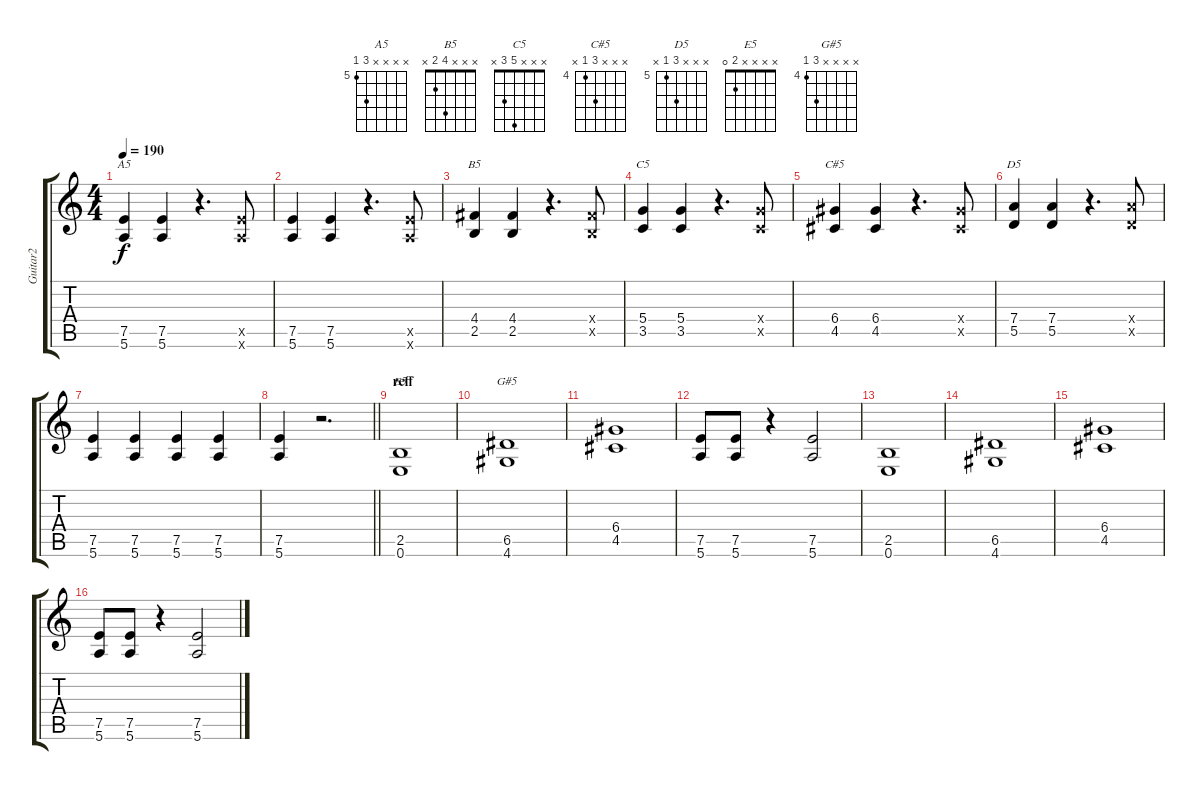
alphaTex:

\track ("Guitar2" "Guitar2") {instrument distortionguitar}
\staff {score tabs}
\tuning (E4 B3 G3 D3 A2 E2) {hide}
\chord ("A5" x x x x 7 5) {firstfret 5}
\chord ("B5" x x x 4 2 x)
\chord ("C5" x x x 5 3 x)
\chord ("C#5" x x x 6 4 x) {firstfret 4}
\chord ("D5" x x x 7 5 x) {firstfret 5}
\chord ("E5" x x x x 2 0)
\chord ("G#5" x x x x 6 4) {firstfret 4}
\ts (4 4)
\tempo 190
\clef g2
\ks c
(7.5 5.6).4{ch "A5" dy f} (7.5 5.6).4 r.4{d} (7.5{x} 5.6{x}).8 |
(7.5 5.6).4 (7.5 5.6).4 r.4{d} (7.5{x} 5.6{x}).8 |
(4.4 2.5).4{ch "B5"} (4.4 2.5).4 r.4{d} (4.4{x} 2.5{x}).8 |
(5.4 3.5).4{ch "C5"} (5.4 3.5).4 r.4{d} (5.4{x} 3.5{x}).8 |
(6.4 4.5).4{ch "C#5"} (6.4 4.5).4 r.4{d} (6.4{x} 4.5{x}).8 |
(7.4 5.5).4{ch "D5"} (7.4 5.5).4 r.4{d} (7.4{x} 5.5{x}).8 |
(7.5 5.6).4 (7.5 5.6).4 (7.5 5.6).4 (7.5 5.6).4 |
\barLineRight lightlight
(7.5 5.6).4 r.2{d} |
\section ("" "reff")
(2.5 0.6).1{ch "E5"} |
(6.5 4.6).1{ch "G#5"} |
(6.4 4.5).1 |
(7.5 5.6).8 (7.5 5.6).8 r.4 (7.5 5.6).2 |
(2.5 0.6).1 |
(6.5 4.6).1 |
(6.4 4.5).1 |
(7.5 5.6).8 (7.5 5.6).8 r.4 (7.5 5.6).2
